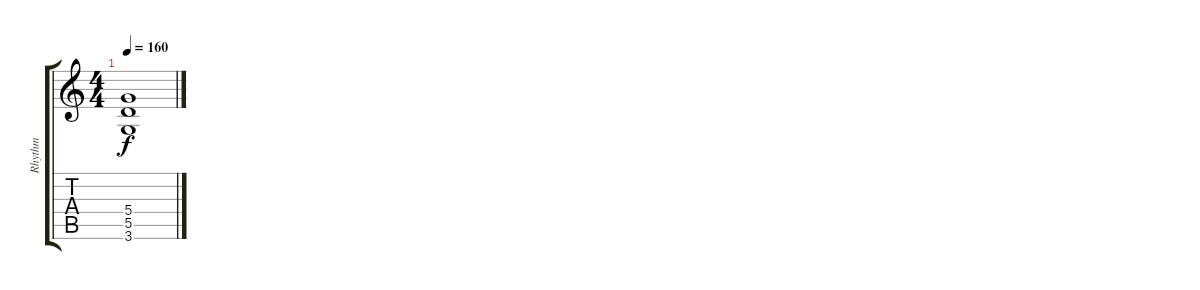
\track ("Rhythm" "Rhythm") {instrument distortionguitar}
\staff {score tabs}
\tuning (E4 B3 G3 D3 A2 E2) {hide}
\ts (4 4)
\tempo 160
\clef g2
\ks c
(5.4 5.5 3.6).1{dy f}
